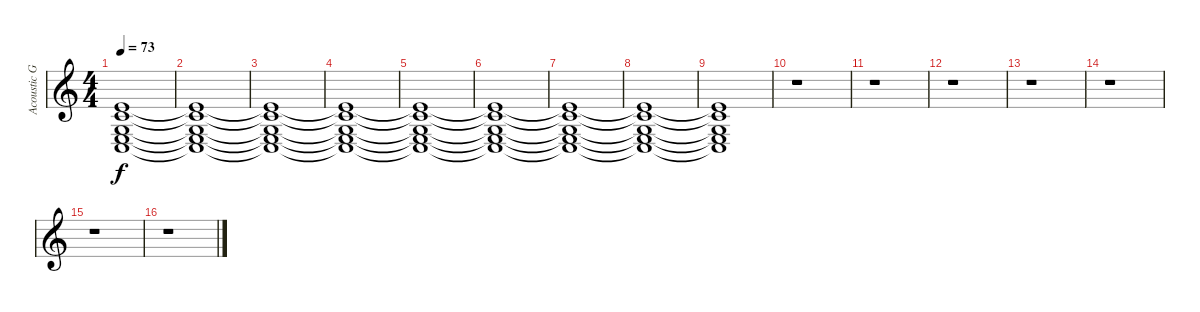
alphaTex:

\track ("Acoustic Grand Piano" "Acoustic G") {instrument acousticgrandpiano}
\staff {score}
\tuning (E4 B3 G3 D3 A2 E2) {hide}
\ts (4 4)
\tempo 73
\clef g2
\ks c
(0.1 1.2 0.3 2.4 3.5).1{dy f} |
(0.1{t} 1.2{t} 0.3{t} 2.4{t} 3.5{t}).1 |
(0.1{t} 1.2{t} 0.3{t} 2.4{t} 3.5{t}).1 |
(0.1{t} 1.2{t} 0.3{t} 2.4{t} 3.5{t}).1 |
(0.1{t} 1.2{t} 0.3{t} 2.4{t} 3.5{t}).1 |
(0.1{t} 1.2{t} 0.3{t} 2.4{t} 3.5{t}).1 |
(0.1{t} 1.2{t} 0.3{t} 2.4{t} 3.5{t}).1 |
(0.1{t} 1.2{t} 0.3{t} 2.4{t} 3.5{t}).1 |
(0.1{t} 1.2{t} 0.3{t} 2.4{t} 3.5{t}).1 |
r.1 |
r.1 |
r.1 |
r.1 |
r.1 |
r.1 |
r.1
